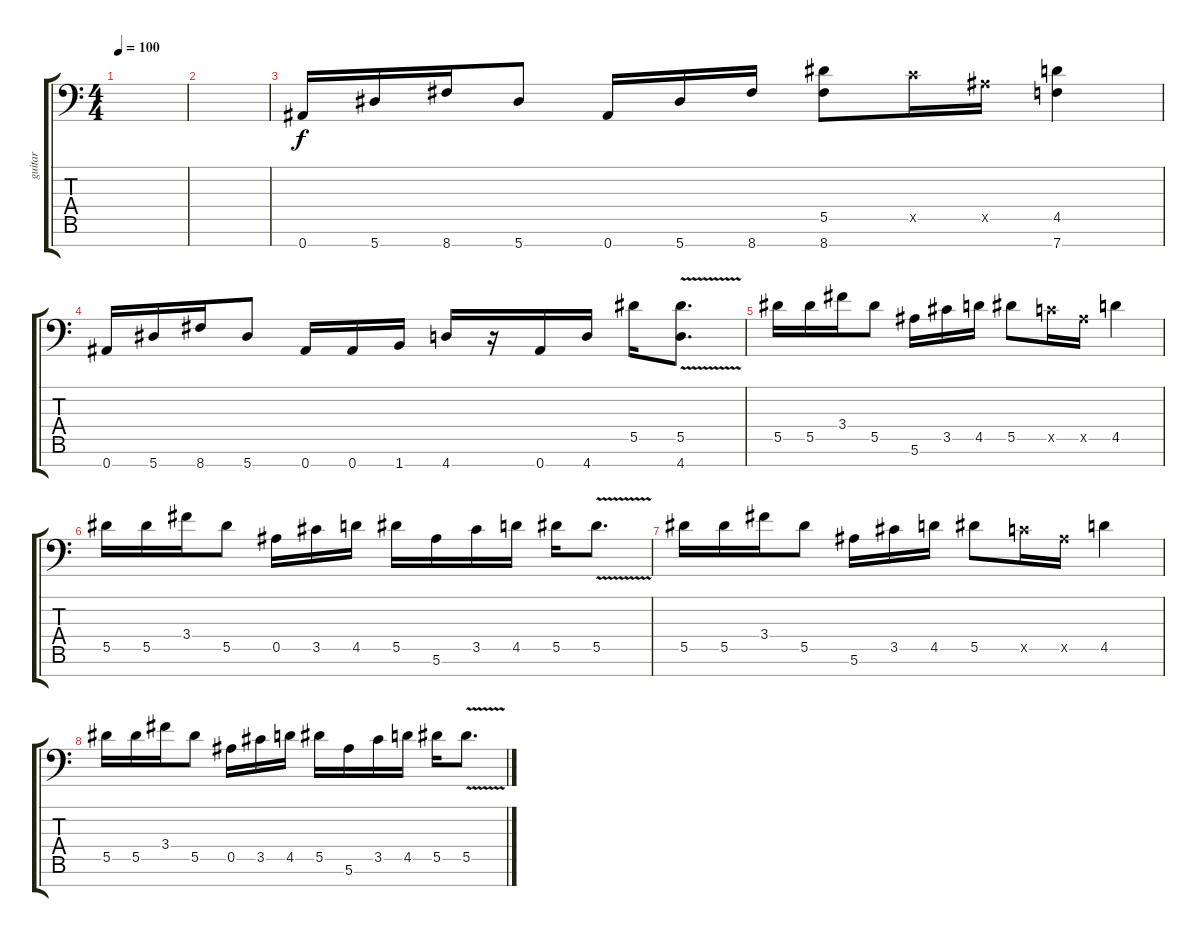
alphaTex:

\track ("guitar" "guitar") {instrument distortionguitar}
\staff {score tabs}
\tuning (F4 C4 Ab3 Eb3 Bb2 F2 Bb1) {hide}
\ts (4 4)
\tempo 100
\clef f4
\ks c
|
|
0.7.16 5.7.16 8.7.16 5.7.8 0.7.16 5.7.16 8.7.16 (5.5 8.7).8 2.5{x}.16 0.5{x}.16 (4.5 7.7).4 |
0.7.16 5.7.16 8.7.16 5.7.8 0.7.16 0.7.16 1.7.16 4.7.16 r.16 0.7.16 4.7.16 5.5.16 (5.5{v} 4.7).8{d} |
5.5.16 5.5.16 3.4.16 5.5.8 5.6.16 3.5.16 4.5.16 5.5.8 2.5{x}.16 0.5{x}.16 4.5.4 |
5.5.16 5.5.16 3.4.16 5.5.8 0.5.16 3.5.16 4.5.16 5.5.16 5.6.16 3.5.16 4.5.16 5.5.16 5.5{v}.8{d} |
5.5.16 5.5.16 3.4.16 5.5.8 5.6.16 3.5.16 4.5.16 5.5.8 2.5{x}.16 0.5{x}.16 4.5.4 |
5.5.16 5.5.16 3.4.16 5.5.8 0.5.16 3.5.16 4.5.16 5.5.16 5.6.16 3.5.16 4.5.16 5.5.16 5.5{v}.8{d}
